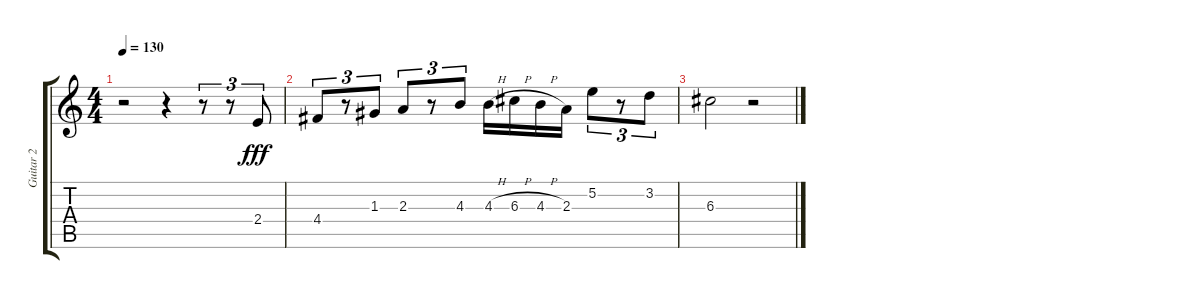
\track ("Guitar 2" "Guitar 2") {instrument distortionguitar}
\staff {score tabs}
\tuning (E4 B3 G3 D3 A2 E2) {hide}
\ts (4 4)
\tempo 130
\clef g2
\ks c
r.2{dy f} r.4 r.8{tu (3 2)} r.8{tu (3 2)} 2.4.8{tu (3 2) dy fff} |
4.4.8{tu (3 2)} r.8{tu (3 2)} 1.3.8{tu (3 2)} 2.3.8{tu (3 2)} r.8{tu (3 2)} 4.3.8{tu (3 2)} 4.3{h}.16 6.3{h}.16 4.3{h}.16 2.3.16 5.2.8{tu (3 2)} r.8{tu (3 2)} 3.2.8{tu (3 2)} |
6.3.2 r.2
